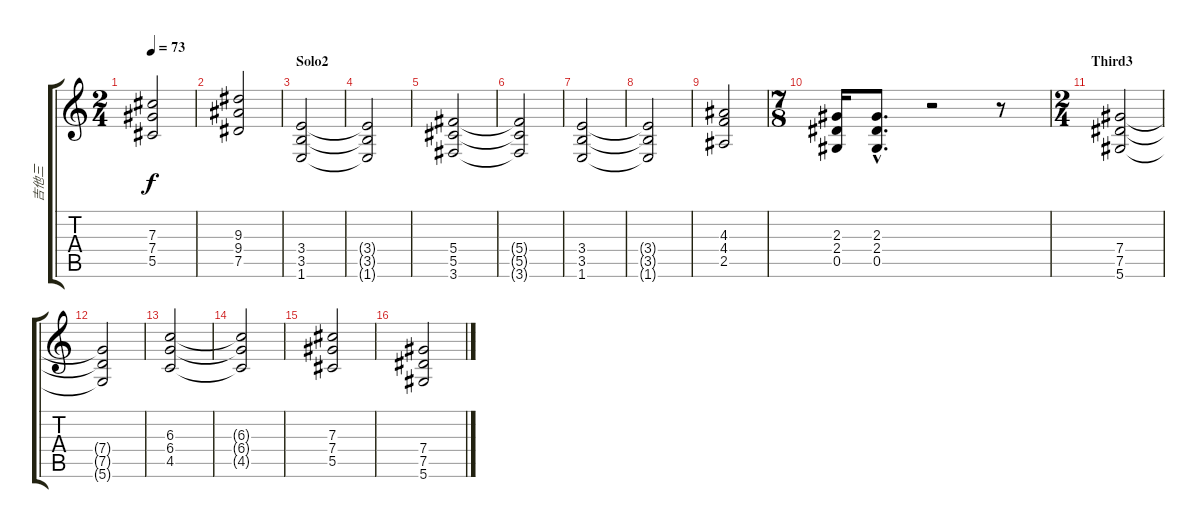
\track ("吉他三" "吉他三") {instrument distortionguitar}
\staff {score tabs}
\tuning (Eb4 Bb3 Gb3 Db3 Ab2 Eb2) {hide}
\ts (2 4)
\tempo 73
\clef g2
\ks c
(7.3 7.4 5.5).2{dy f} |
(9.3 9.4 7.5).2 |
\section ("" "Solo2")
(3.4 3.5 1.6).2 |
(3.4{t} 3.5{t} 1.6{t}).2 |
(5.4 5.5 3.6).2 |
(5.4{t} 5.5{t} 3.6{t}).2 |
(3.4 3.5 1.6).2 |
(3.4{t} 3.5{t} 1.6{t}).2 |
(4.3 4.4 2.5).2 |
\ts (7 8)
(2.3 2.4 0.5).16 (2.3{hac} 2.4{hac} 0.5{hac}).8{d} r.2 r.8 |
\ts (2 4)
\section ("" "Third3")
(7.4 7.5 5.6).2 |
(7.4{t} 7.5{t} 5.6{t}).2 |
(6.3 6.4 4.5).2 |
(6.3{t} 6.4{t} 4.5{t}).2 |
(7.3 7.4 5.5).2 |
(7.4 7.5 5.6).2
